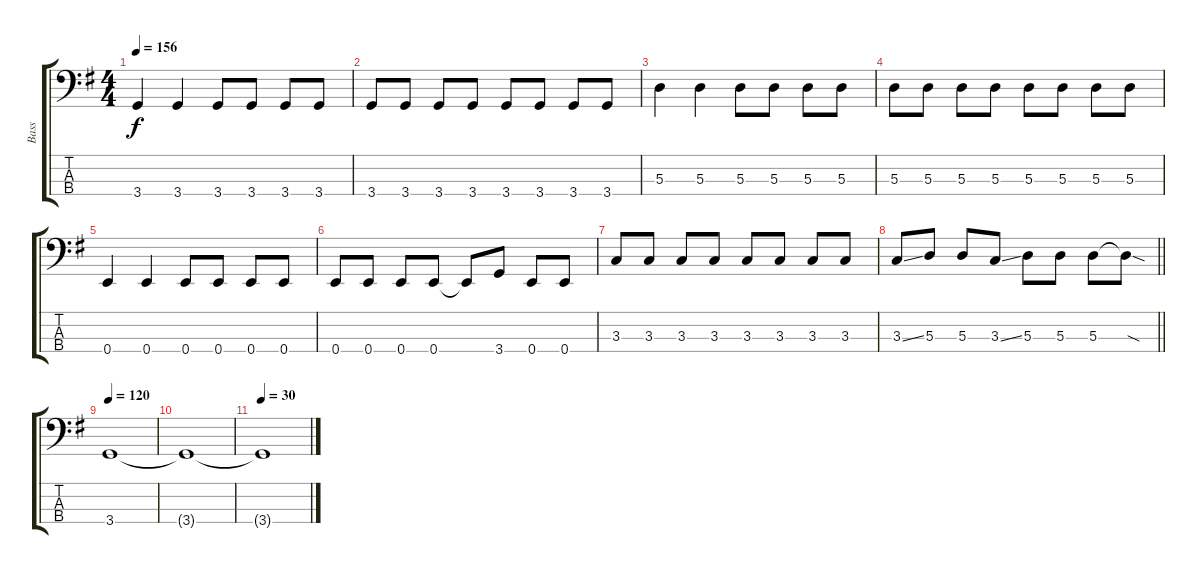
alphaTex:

\track ("Bass" "Bass") {instrument electricbassfinger}
\staff {score tabs}
\tuning (G2 D2 A1 E1) {hide}
\ts (4 4)
\tempo 156
\clef f4
\ks g
3.4.4{dy f} 3.4.4 3.4.8 3.4.8 3.4.8 3.4.8 |
3.4.8 3.4.8 3.4.8 3.4.8 3.4.8 3.4.8 3.4.8 3.4.8 |
5.3.4 5.3.4 5.3.8 5.3.8 5.3.8 5.3.8 |
5.3.8 5.3.8 5.3.8 5.3.8 5.3.8 5.3.8 5.3.8 5.3.8 |
0.4.4 0.4.4 0.4.8 0.4.8 0.4.8 0.4.8 |
0.4.8 0.4.8 0.4.8 0.4.8 0.4{t}.8 3.4.8 0.4.8 0.4.8 |
3.3.8 3.3.8 3.3.8 3.3.8 3.3.8 3.3.8 3.3.8 3.3.8 |
\barLineRight lightlight
3.3{ss}.8 5.3.8 5.3.8 3.3{ss}.8 5.3.8 5.3.8 5.3.8 5.3{sod t}.8 |
\tempo 120
3.4.1 |
3.4{t}.1 |
\tempo 30
3.4{t}.1
